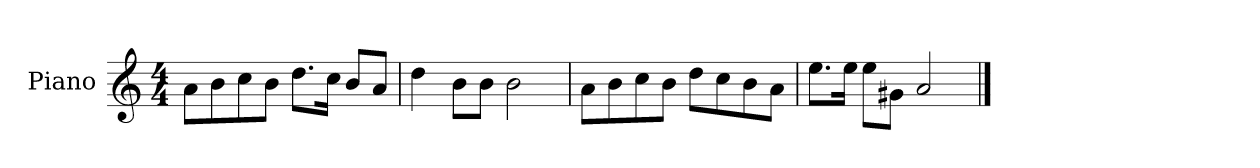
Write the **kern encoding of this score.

**kern
*part1
*staff1
*I"Piano
*I'P-no
*clefG2
*k[]
*M4/4
*MM90
=1
8a\L
8b\
8cc\
8b\J
8.dd\L
16cc\Jk
8b/L
8a/J
=2
4dd\
8b\L
8b\J
2b\
=3
8a\L
8b\
8cc\
8b\J
8dd\L
8cc\
8b\
8a\J
=4
8.ee\L
16ee\Jk
8ee\L
8g#X\J
2a/
==
*-
